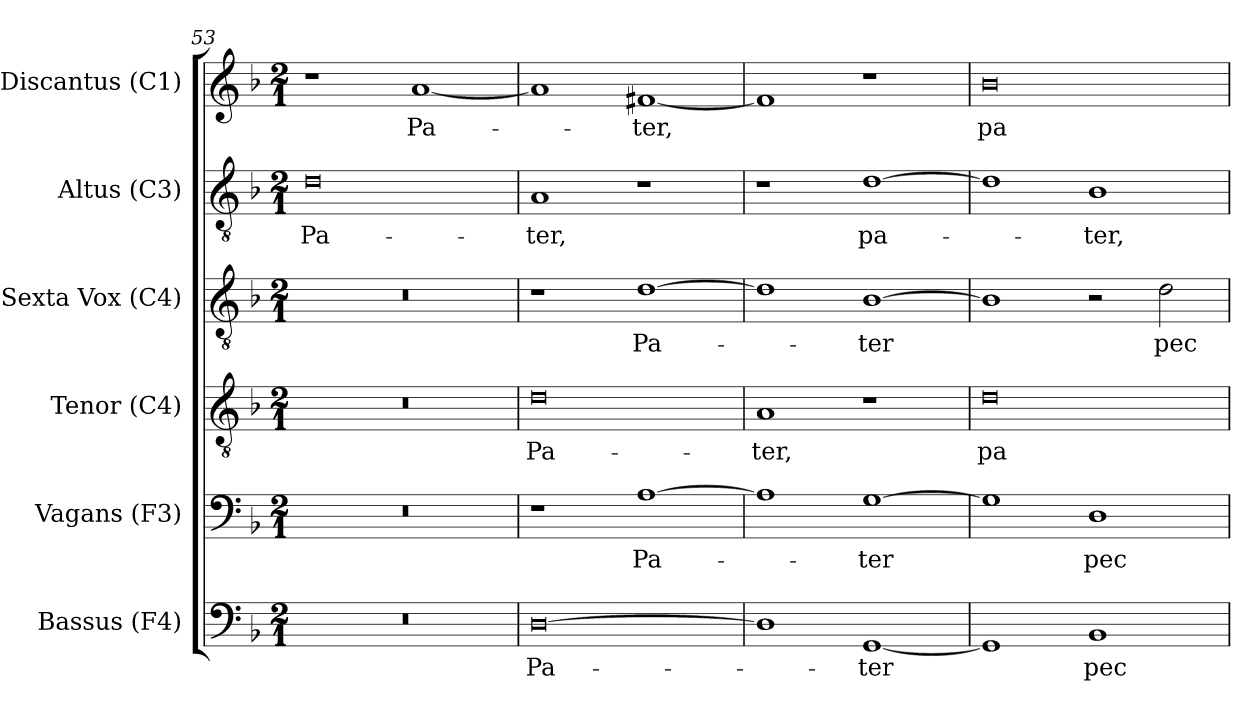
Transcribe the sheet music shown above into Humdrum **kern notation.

**kern	**text	**kern	**text	**kern	**text	**kern	**text	**kern	**text	**kern	**text
*part6	*part6	*part5	*part5	*part4	*part4	*part3	*part3	*part2	*part2	*part1	*part1
*staff6	*staff6	*staff5	*staff5	*staff4	*staff4	*staff3	*staff3	*staff2	*staff2	*staff1	*staff1
*I"Bassus (F4)	*	*I"Vagans (F3)	*	*I"Tenor (C4)	*	*I"Sexta Vox (C4)	*	*I"Altus (C3)	*	*I"Discantus (C1)	*
*I'B	*	*I'V	*	*I'T	*	*I'SV	*	*I'A	*	*I'D	*
!!LO:PB:g=z
*clefF4	*	*clefF4	*	*clefGv2	*	*clefGv2	*	*clefGv2	*	*clefG2	*
*	*	*	*	*	*	*ITrd7c12	*	*	*	*	*
*k[b-]	*	*k[b-]	*	*k[b-]	*	*k[b-]	*	*k[b-]	*	*k[b-]	*
*F:	*	*F:	*	*F:	*	*F:	*	*F:	*	*F:	*
*M2/1	*	*M2/1	*	*M2/1	*	*M2/1	*	*M2/1	*	*M2/1	*
=53	=53	=53	=53	=53	=53	=53	=53	=53	=53	=53	=53
!LO:N:vis=1	!	!LO:N:vis=1	!	!LO:N:vis=1	!	!LO:N:vis=1	!	!	!	!	!
!	!	!	!	!	!	!	!	!	!LO:LY:b:color=#000000	!	!
0r	.	0r	.	0r	.	0r	.	0di	Pa-	1r	.
!	!	!	!	!	!	!	!	!	!	!	!LO:LY:b:color=#000000
.	.	.	.	.	.	.	.	.	.	[1ai	Pa-
=54	=54	=54	=54	=54	=54	=54	=54	=54	=54	=54	=54
!	!LO:LY:b:color=#000000	!	!	!	!	!	!	!	!	!	!
!	!	!	!	!	!LO:LY:b:color=#000000	!	!	!	!	!	!
!	!	!	!	!	!	!	!	!	!LO:LY:b:color=#000000	!	!
[0Di	Pa-	1r	.	0di	Pa-	1r	.	1Ai	-ter,	1ai]	.
!	!	!	!LO:LY:b:color=#000000	!	!	!	!	!	!	!	!
!	!	!	!	!	!	!	!LO:LY:b:color=#000000	!	!	!	!
!	!	!	!	!	!	!	!	!	!	!	!LO:LY:b:color=#000000
.	.	[1Ai	Pa-	.	.	[1Di	Pa-	1r	.	[1f#Xi	-ter,
=55	=55	=55	=55	=55	=55	=55	=55	=55	=55	=55	=55
!	!	!	!	!	!LO:LY:b:color=#000000	!	!	!	!	!	!
1Di]	.	1Ai]	.	1Ai	-ter,	1Di]	.	1r	.	1f#i]	.
!	!LO:LY:b:color=#000000	!	!	!	!	!	!	!	!	!	!
!	!	!	!LO:LY:b:color=#000000	!	!	!	!	!	!	!	!
!	!	!	!	!	!	!	!LO:LY:b:color=#000000	!	!	!	!
!	!	!	!	!	!	!	!	!	!LO:LY:b:color=#000000	!	!
[1GGi	-ter	[1Gi	-ter	1r	.	[1BB-i	-ter	[1di	pa-	1r	.
=56	=56	=56	=56	=56	=56	=56	=56	=56	=56	=56	=56
!	!	!	!	!	!LO:LY:b:color=#000000	!	!	!	!	!	!
!	!	!	!	!	!	!	!	!	!	!	!LO:LY:b:color=#000000
1GGi]	.	1Gi]	.	0di	pa-	1BB-i]	.	1di]	.	0b-i	pa-
!	!LO:LY:b:color=#000000	!	!	!	!	!	!	!	!	!	!
!	!	!	!LO:LY:b:color=#000000	!	!	!	!	!	!	!	!
!	!	!	!	!	!	!	!	!	!LO:LY:b:color=#000000	!	!
1BB-i	pec-	1Di	pec-	.	.	2r	.	1B-i	-ter,	.	.
!	!	!	!	!	!	!	!LO:LY:b:color=#000000	!	!	!	!
.	.	.	.	.	.	2Di\	pec-	.	.	.	.
=	=	=	=	=	=	=	=	=	=	=	=
*-	*-	*-	*-	*-	*-	*-	*-	*-	*-	*-	*-
